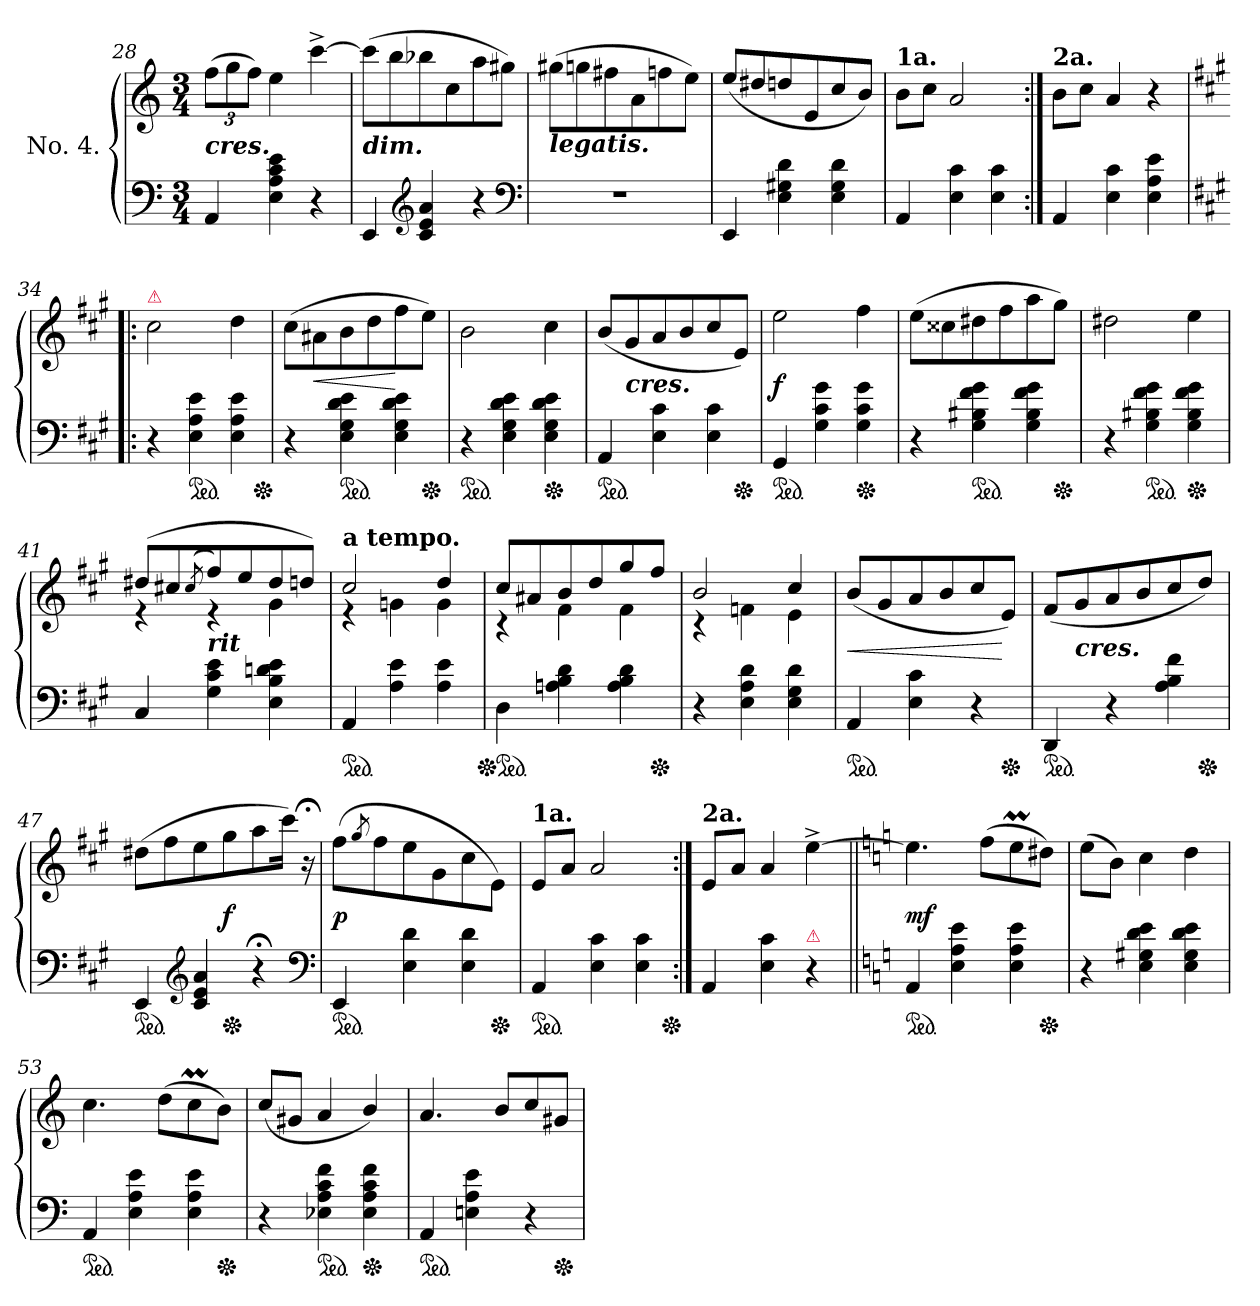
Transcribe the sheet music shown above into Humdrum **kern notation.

**kern	**kern	**dynam
*part1	*part1	*part1
*staff2	*staff1	*staff1/2
*I"No. 4.	*	*
*clefF4	*clefG2	*
*k[]	*k[]	*
*M3/4	*M3/4	*
=28	=28	=28
!	!LO:TX:c:Bi:t=cres.	!
4AA	(>12ffL	.
.	12gg	.
.	12ffJ)	.
4E 4A 4c 4e	4ee	.
4r	[4ccc^<	.
=29	=29	=29
!	!LO:TX:c:Bi:t=dim.	!
4EE	(>8cccL]	.
.	8bb	.
*clefG2	*	*
4c 4e 4a	8bb-X	.
.	8cc	.
4r	8aa	.
.	8gg#XJ)	.
*clefF4	*	*
=30	=30	=30
!	!LO:TX:b:Bi:t=legatis.	!
2.r	(>8gg#XL	.
.	8ggn	.
.	8ff#X	.
.	8a	.
.	8ffn	.
.	8eeJ)	.
=31	=31	=31
4EE	(>8eeL	.
.	8dd#X	.
4E 4G#X 4d	8ddn	.
.	8e	.
4E 4G# 4d	8cc	.
.	8bJ)	.
=32	=32	=32
!	!LO:TX:a:B:t=1a.	!
4AA	8bL	.
.	8ccJ	.
4E 4c	2a/	.
4E 4c	.	.
=33:|!	=33:|!	=33:|!
!	!LO:TX:a:B:t=2a.	!
4AA	8bL	.
.	8ccJ	.
4E 4c	4a/	.
4E 4A 4e	4r	.
=34!|:	=34!|:	=34!|:
*k[f#c#g#]	*k[f#c#g#]	*
!	!LO:TX:a:color=crimson:t=⚠	!
4r	2cc#	.
!LO:TX:b:color=crimson:t=⚠	!	!
*ped	*	*
4E 4A 4e	.	.
4E 4A 4e	4dd	.
*Xped	*	*
=35	=35	=35
4r	(>8cc#L	.
.	8a#X	<
*ped	*	*
4E 4G# 4d 4e	8b	.
.	8dd	.
4E 4G# 4d 4e	8ff#	[
*Xped	*	*
.	8eeJ)	.
=36	=36	=36
*ped	*	*
4r	2b	.
4E 4G# 4d 4e	.	.
*Xped	*	*
4E 4G# 4d 4e	4cc#	.
=37	=37	=37
*ped	*	*
4AA	(<8bL	.
!	!LO:TX:c:Bi:t=cres.	!
.	8g#	.
4E 4c#	8a	.
.	8b	.
4E 4c#	8cc#	.
*Xped	*	*
.	8eJ)	.
=38	=38	=38
*ped	*	*
4GG#	2ee	f
4G# 4c# 4g#	.	.
*Xped	*	*
4G# 4c# 4g#	4ff#	.
=39	=39	=39
4r	(>8eeL	.
.	8cc##X	.
*ped	*	*
4G# 4B#X 4f# 4g#	8dd#X	.
.	8ff#	.
4G# 4B# 4f# 4g#	8aa	.
*Xped	*	*
.	8gg#J)	.
=40	=40	=40
4r	2dd#X	.
*ped	*	*
4G# 4B#X 4f# 4g#	.	.
*Xped	*	*
4G# 4B# 4f# 4g#	4ee	.
=41	=41	=41
*	*^	*
4C#	(>8dd#XL	4re	.
.	8cc#X	.	.
.	(<8qcc#/	.	.
!	!LO:TX:b:Bi:t=rit	!	!
4G# 4c# 4e	8ff#)	4re	.
.	8ee	.	.
4E 4B 4dn 4e	8dd#	4g#	.
.	8ddnJ)	.	.
=42	=42	=42	=42
!	!LO:TX:a:B:t=a tempo.	!	!
*ped	*	*	*
4AA	2cc#	4r	.
4A 4e	.	4gn	.
4A 4e	4dd	4g	.
=43	=43	=43	=43
*Xped	*	*	*
*ped	*	*	*
4D	8cc#L	4r	.
.	8a#X	.	.
4An 4B 4d	8b	4f#	.
.	8dd	.	.
4A 4B 4d	8gg#	4f#	.
*Xped	*	*	*
.	8ff#J	.	.
=44	=44	=44	=44
4r	2b	4r	.
4E 4A 4d	.	4fn	.
4E 4G# 4d	4cc#	4e	.
*	*v	*v	*
=45	=45	=45
*ped	*	*
4AA	(>8bL	<
.	8g#	.
4E 4c#	8a	.
.	8b	.
4r	8cc#	.
*Xped	*	*
.	8eJ)	[
=46	=46	=46
*ped	*	*
4DD	(<8f#L	.
!	!LO:TX:c:Bi:t=cres.	!
.	8g#	.
4r	8a	.
.	8b	.
4A 4B 4f#	8cc#	.
*Xped	*	*
.	8ddJ)	.
=47	=47	=47
*ped	*	*
4EE	(>8dd#XL	.
.	8ff#	.
*clefG2	*	*
4c# 4e 4a	8ee	.
*Xped	*	*
.	8gg#	f
4r;<	8aa	.
.	16ccc#Jk)	.
.	16r;<	.
*clefF4	*	*
=48	=48	=48
*ped	*	*
4EE	(>8ff#L	p
.	8qgg#/	.
.	8ff#	.
4E 4d	8ee	.
.	8g#	.
4E 4d	8cc#	.
*Xped	*	*
.	8eJ)	.
=49	=49	=49
!	!LO:TX:a:B:t=1a.	!
*ped	*	*
4AA	8eL	.
.	8aJ	.
4E 4c#	2a	.
4E 4c#	.	.
*Xped	*	*
=50:|!	=50:|!	=50:|!
!	!LO:TX:a:B:t=2a.	!
4AA	8eL	.
.	8aJ	.
4E 4c#	4a	.
!LO:TX:a:color=crimson:t=⚠	!	!
4r	[4ee^<	.
=51||	=51||	=51||
*k[]	*k[]	*
*ped	*	*
4AA	4.ee]	mf
4E 4A 4e	.	.
.	(>8ffL	.
4E 4A 4e	8eem	.
*Xped	*	*
.	8dd#XJ)	.
=52	=52	=52
4r	(>8eeL	.
.	8bJ)	.
4E 4G#X 4d 4e	4cc	.
4E 4G# 4d 4e	4dd	.
=53	=53	=53
*ped	*	*
4AA	4.cc	.
4E 4A 4e	.	.
.	(>8ddL	.
4E 4A 4e	8ccM	.
*Xped	*	*
.	8bJ)	.
=54	=54	=54
4r	(<8ccL	.
.	8g#XJ	.
*ped	*	*
4E-X 4A 4c 4f	4a	.
*Xped	*	*
4E- 4A 4c 4f	4b/)	.
=55	=55	=55
*ped	*	*
4AA	4.a	.
4En 4A 4e	.	.
.	8bL	.
4r	8cc	.
*Xped	*	*
.	8g#XJ	.
=	=	=
*-	*-	*-
